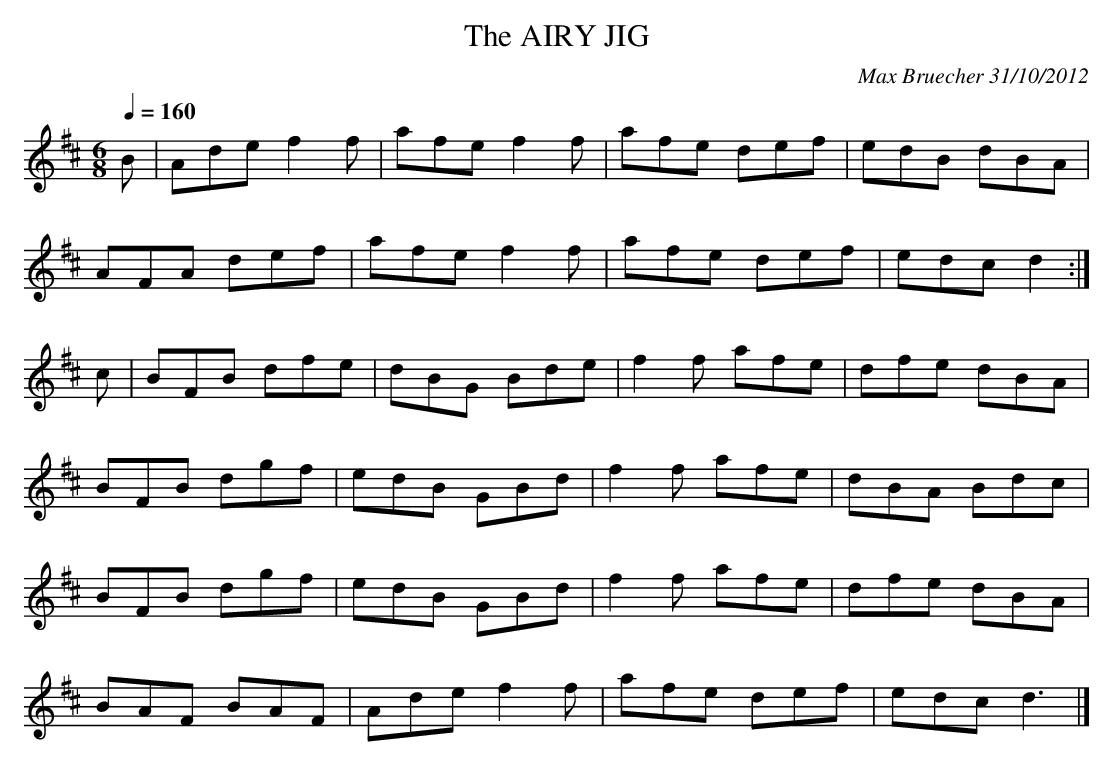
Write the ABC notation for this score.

X:1
T:AIRY JIG, The
C:Max Bruecher 31/10/2012
Q:1/4=160
M:6/8
K:D
B|Ade f2f|afe f2f|afe def|edB dBA|
AFA def | afe f2 f | afe def |edc d2:|
c|BFB dfe | dBG Bde | f2 f afe | dfe dBA |
BFB dgf | edB GBd | f2 f afe | dBA Bdc |
BFB dgf | edB GBd | f2 f afe | dfe dBA |
BAF BAF | Ade f2 f | afe def | edc d3|]
